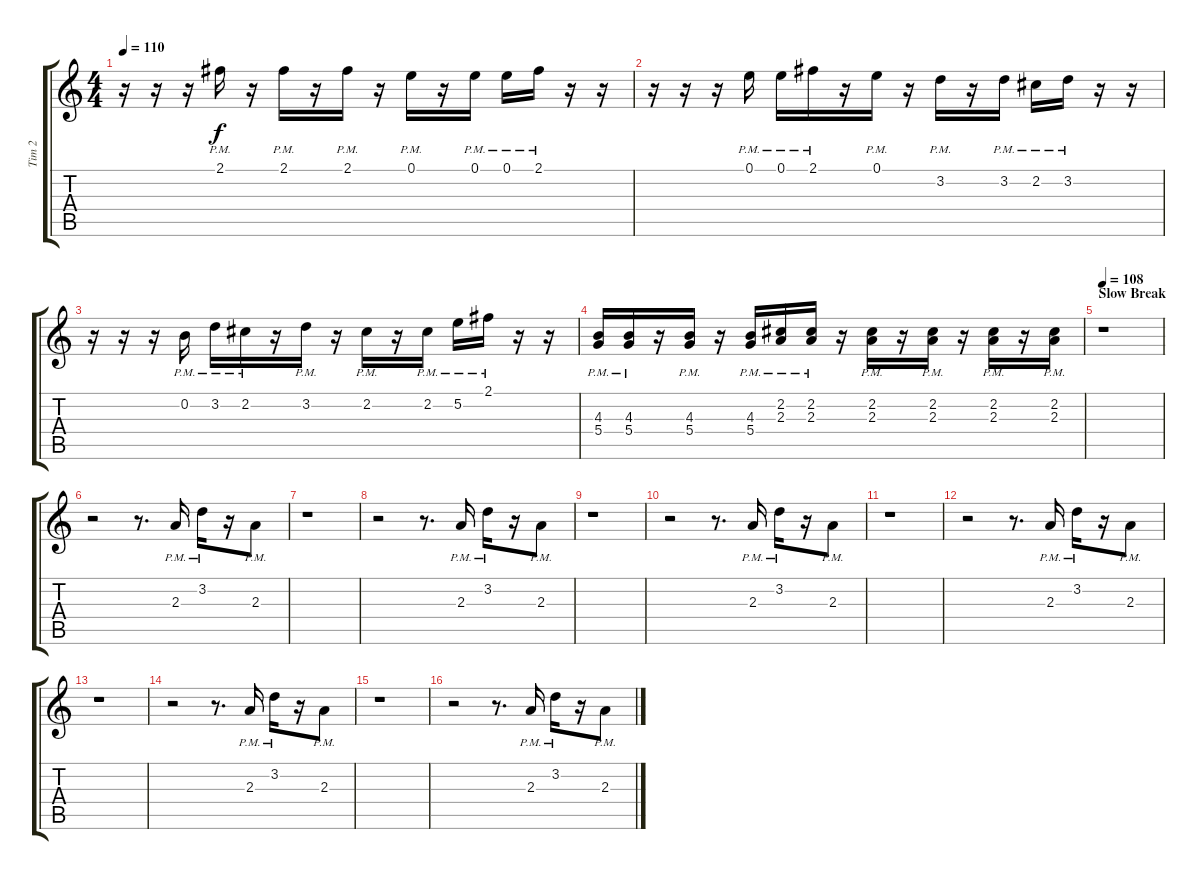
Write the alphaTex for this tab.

\track ("Tim 2" "Tim 2") {instrument electricguitarjazz}
\staff {score tabs}
\tuning (E4 B3 G3 D3 A2 E2) {hide}
\ts (4 4)
\tempo 110
\clef g2
\ks c
r.16{dy f} r.16 r.16 2.1{pm}.16 r.16 2.1{pm}.16 r.16 2.1{pm}.16 r.16 0.1{pm}.16 r.16 0.1{pm}.16 0.1{pm}.16 2.1{pm}.16 r.16 r.16 |
r.16 r.16 r.16 0.1{pm}.16 0.1{pm}.16 2.1{pm}.16 r.16 0.1{pm}.16 r.16 3.2{pm}.16 r.16 3.2{pm}.16 2.2{pm}.16 3.2{pm}.16 r.16 r.16 |
r.16 r.16 r.16 0.2{pm}.16 3.2{pm}.16 2.2{pm}.16 r.16 3.2{pm}.16 r.16 2.2{pm}.16 r.16 2.2{pm}.16 5.2{pm}.16 2.1{pm}.16 r.16 r.16 |
(4.3{pm} 5.4{pm}).16 (4.3{pm} 5.4{pm}).16 r.16 (4.3{pm} 5.4{pm}).16 r.16 (4.3{pm} 5.4{pm}).16 (2.2{pm} 2.3{pm}).16 (2.2{pm} 2.3{pm}).16 r.16 (2.2{pm} 2.3{pm}).16 r.16 (2.2{pm} 2.3{pm}).16 r.16 (2.2{pm} 2.3{pm}).16 r.16 (2.2{pm} 2.3{pm}).16 |
\section ("" "Slow Break")
\tempo 108
r.1 |
r.2 r.8{d} 2.3{pm}.16 3.2{pm}.16 r.16 2.3{pm}.8 |
r.1 |
r.2 r.8{d} 2.3{pm}.16 3.2{pm}.16 r.16 2.3{pm}.8 |
r.1 |
r.2 r.8{d} 2.3{pm}.16 3.2{pm}.16 r.16 2.3{pm}.8 |
r.1 |
r.2 r.8{d} 2.3{pm}.16 3.2{pm}.16 r.16 2.3{pm}.8 |
r.1 |
r.2 r.8{d} 2.3{pm}.16 3.2{pm}.16 r.16 2.3{pm}.8 |
r.1 |
r.2 r.8{d} 2.3{pm}.16 3.2{pm}.16 r.16 2.3{pm}.8
